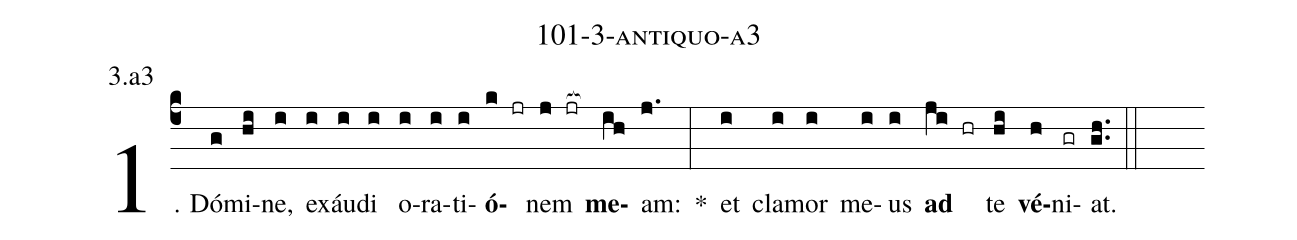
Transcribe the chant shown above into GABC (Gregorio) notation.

name: 101-3-antiquo-a3;
annotation: 3.a3;
%%
(c4)1. Dó(g)mi(hi)ne,(i) ex(i)áu(i)di(i) o(i)ra(i)ti(i)<b>ó</b>(k jr)nem(j jr[ocb:1{]) <b>me</b>(ih[ocb:0}])am:(j.) *(:) et(i) cla(i)mor(i) me(i)us(i) <b>ad</b>(ji hr) te(hi) <b>vé</b>(h)ni(gr)at.(gh..) (::)
